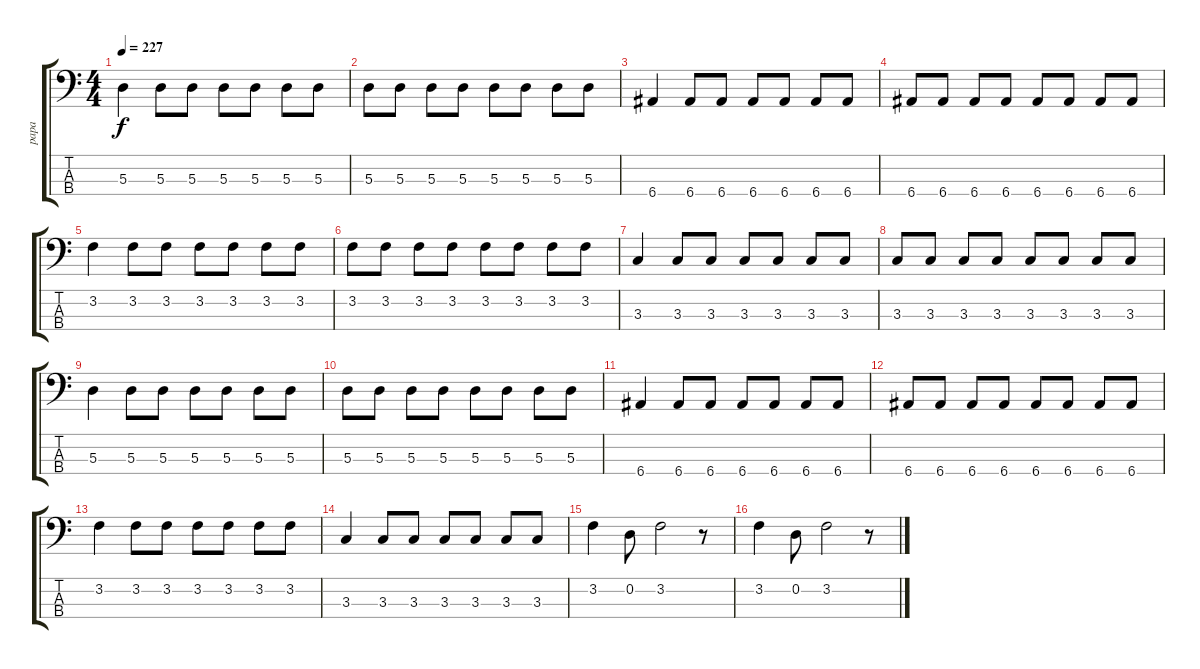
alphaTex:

\track ("papa" "papa") {instrument electricbassfinger}
\staff {score tabs}
\tuning (G2 D2 A1 E1) {hide}
\ts (4 4)
\tempo 227
\clef f4
\ks c
5.3.4{dy f} 5.3.8 5.3.8 5.3.8 5.3.8 5.3.8 5.3.8 |
5.3.8 5.3.8 5.3.8 5.3.8 5.3.8 5.3.8 5.3.8 5.3.8 |
6.4.4 6.4.8 6.4.8 6.4.8 6.4.8 6.4.8 6.4.8 |
6.4.8 6.4.8 6.4.8 6.4.8 6.4.8 6.4.8 6.4.8 6.4.8 |
3.2.4 3.2.8 3.2.8 3.2.8 3.2.8 3.2.8 3.2.8 |
3.2.8 3.2.8 3.2.8 3.2.8 3.2.8 3.2.8 3.2.8 3.2.8 |
3.3.4 3.3.8 3.3.8 3.3.8 3.3.8 3.3.8 3.3.8 |
3.3.8 3.3.8 3.3.8 3.3.8 3.3.8 3.3.8 3.3.8 3.3.8 |
5.3.4 5.3.8 5.3.8 5.3.8 5.3.8 5.3.8 5.3.8 |
5.3.8 5.3.8 5.3.8 5.3.8 5.3.8 5.3.8 5.3.8 5.3.8 |
6.4.4 6.4.8 6.4.8 6.4.8 6.4.8 6.4.8 6.4.8 |
6.4.8 6.4.8 6.4.8 6.4.8 6.4.8 6.4.8 6.4.8 6.4.8 |
3.2.4 3.2.8 3.2.8 3.2.8 3.2.8 3.2.8 3.2.8 |
3.3.4 3.3.8 3.3.8 3.3.8 3.3.8 3.3.8 3.3.8 |
3.2.4 0.2.8 3.2.2 r.8 |
3.2.4 0.2.8 3.2.2 r.8
